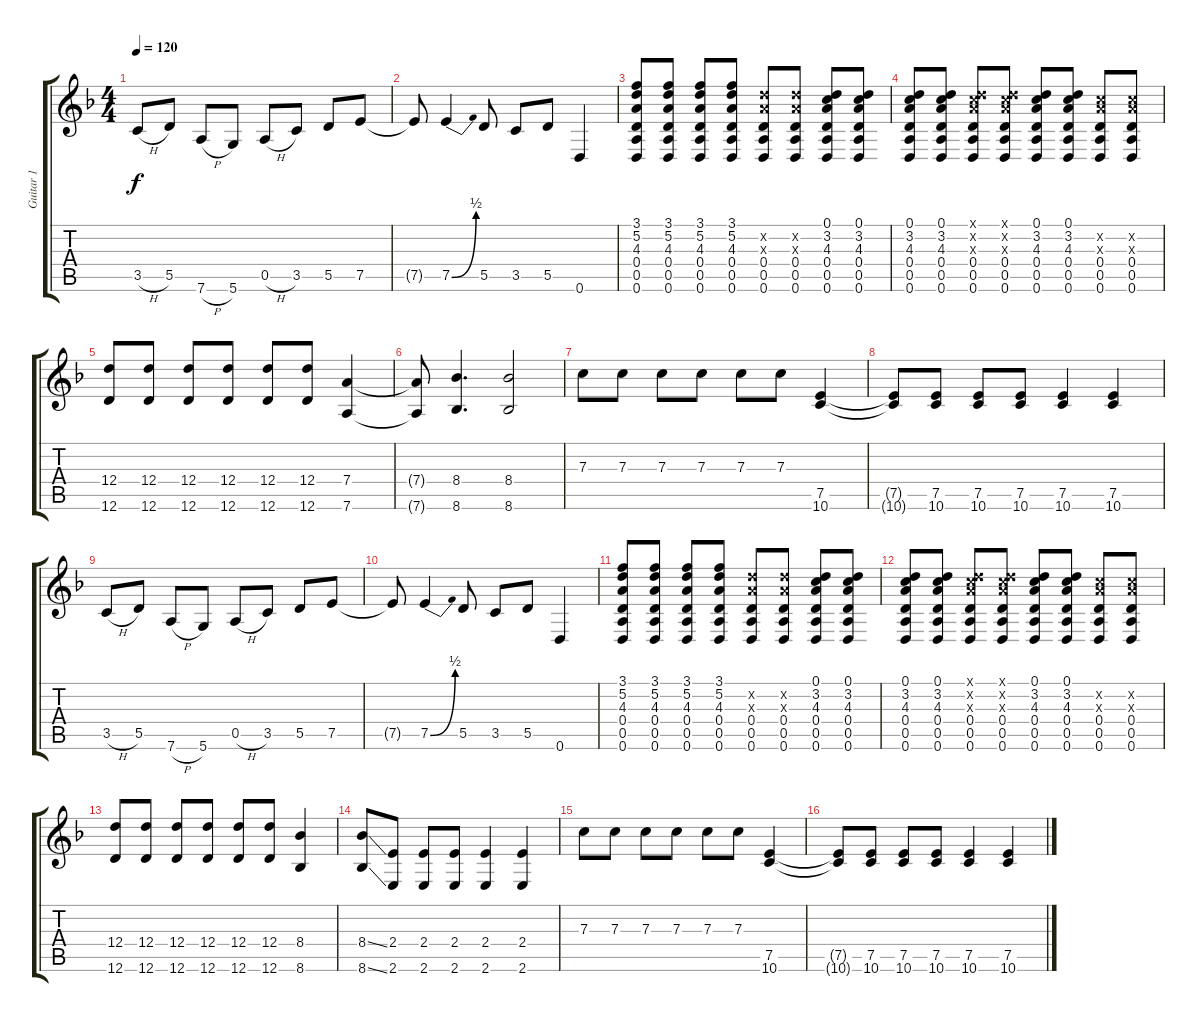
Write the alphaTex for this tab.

\track ("Guitar 1" "Guitar 1") {instrument distortionguitar}
\staff {score tabs}
\tuning (D4 A3 F3 D3 A2 D2) {hide}
\ts (4 4)
\tempo 120
\clef g2
\ks f
3.5{h}.8{dy f} 5.5.8 7.6{h}.8 5.6.8 0.5{h}.8 3.5.8 5.5.8 7.5.8 |
7.5{t}.8 7.5{be (bend 0 0 60 2)}.4 5.5.8 3.5.8 5.5.8 0.6.4 |
(3.1 5.2 4.3 0.4 0.5 0.6).8 (3.1 5.2 4.3 0.4 0.5 0.6).8 (3.1 5.2 4.3 0.4 0.5 0.6).8 (3.1 5.2 4.3 0.4 0.5 0.6).8 (5.2{x} 4.3{x} 0.4 0.5 0.6).8 (5.2{x} 4.3{x} 0.4 0.5 0.6).8 (0.1 3.2 4.3 0.4 0.5 0.6).8 (0.1 3.2 4.3 0.4 0.5 0.6).8 |
(0.1 3.2 4.3 0.4 0.5 0.6).8 (0.1 3.2 4.3 0.4 0.5 0.6).8 (0.1{x} 3.2{x} 4.3{x} 0.4 0.5 0.6).8 (0.1{x} 3.2{x} 4.3{x} 0.4 0.5 0.6).8 (0.1 3.2 4.3 0.4 0.5 0.6).8 (0.1 3.2 4.3 0.4 0.5 0.6).8 (3.2{x} 4.3{x} 0.4 0.5 0.6).8 (3.2{x} 4.3{x} 0.4 0.5 0.6).8 |
(12.4 12.6).8 (12.4 12.6).8 (12.4 12.6).8 (12.4 12.6).8 (12.4 12.6).8 (12.4 12.6).8 (7.4 7.6).4 |
(7.4{t} 7.6{t}).8 (8.4 8.6).4{d} (8.4 8.6).2 |
7.3.8{volume 13} 7.3.8 7.3.8 7.3.8 7.3.8 7.3.8 (7.5 10.6).4 |
(7.5{t} 10.6{t}).8 (7.5 10.6).8 (7.5 10.6).8 (7.5 10.6).8 (7.5 10.6).4 (7.5 10.6).4 |
3.5{h}.8 5.5.8 7.6{h}.8 5.6.8 0.5{h}.8 3.5.8 5.5.8 7.5.8 |
7.5{t}.8 7.5{be (bend 0 0 60 2)}.4 5.5.8 3.5.8 5.5.8 0.6.4 |
(3.1 5.2 4.3 0.4 0.5 0.6).8 (3.1 5.2 4.3 0.4 0.5 0.6).8 (3.1 5.2 4.3 0.4 0.5 0.6).8 (3.1 5.2 4.3 0.4 0.5 0.6).8 (5.2{x} 4.3{x} 0.4 0.5 0.6).8 (5.2{x} 4.3{x} 0.4 0.5 0.6).8 (0.1 3.2 4.3 0.4 0.5 0.6).8 (0.1 3.2 4.3 0.4 0.5 0.6).8 |
(0.1 3.2 4.3 0.4 0.5 0.6).8 (0.1 3.2 4.3 0.4 0.5 0.6).8 (0.1{x} 3.2{x} 4.3{x} 0.4 0.5 0.6).8 (0.1{x} 3.2{x} 4.3{x} 0.4 0.5 0.6).8 (0.1 3.2 4.3 0.4 0.5 0.6).8 (0.1 3.2 4.3 0.4 0.5 0.6).8 (3.2{x} 4.3{x} 0.4 0.5 0.6).8 (3.2{x} 4.3{x} 0.4 0.5 0.6).8 |
(12.4 12.6).8 (12.4 12.6).8 (12.4 12.6).8 (12.4 12.6).8 (12.4 12.6).8 (12.4 12.6).8 (8.4 8.6).4 |
(8.4{ss} 8.6{ss}).8 (2.4 2.6).8 (2.4 2.6).8 (2.4 2.6).8 (2.4 2.6).4 (2.4 2.6).4 |
7.3.8{volume 13} 7.3.8 7.3.8 7.3.8 7.3.8 7.3.8 (7.5 10.6).4 |
(7.5{t} 10.6{t}).8 (7.5 10.6).8 (7.5 10.6).8 (7.5 10.6).8 (7.5 10.6).4 (7.5 10.6).4
